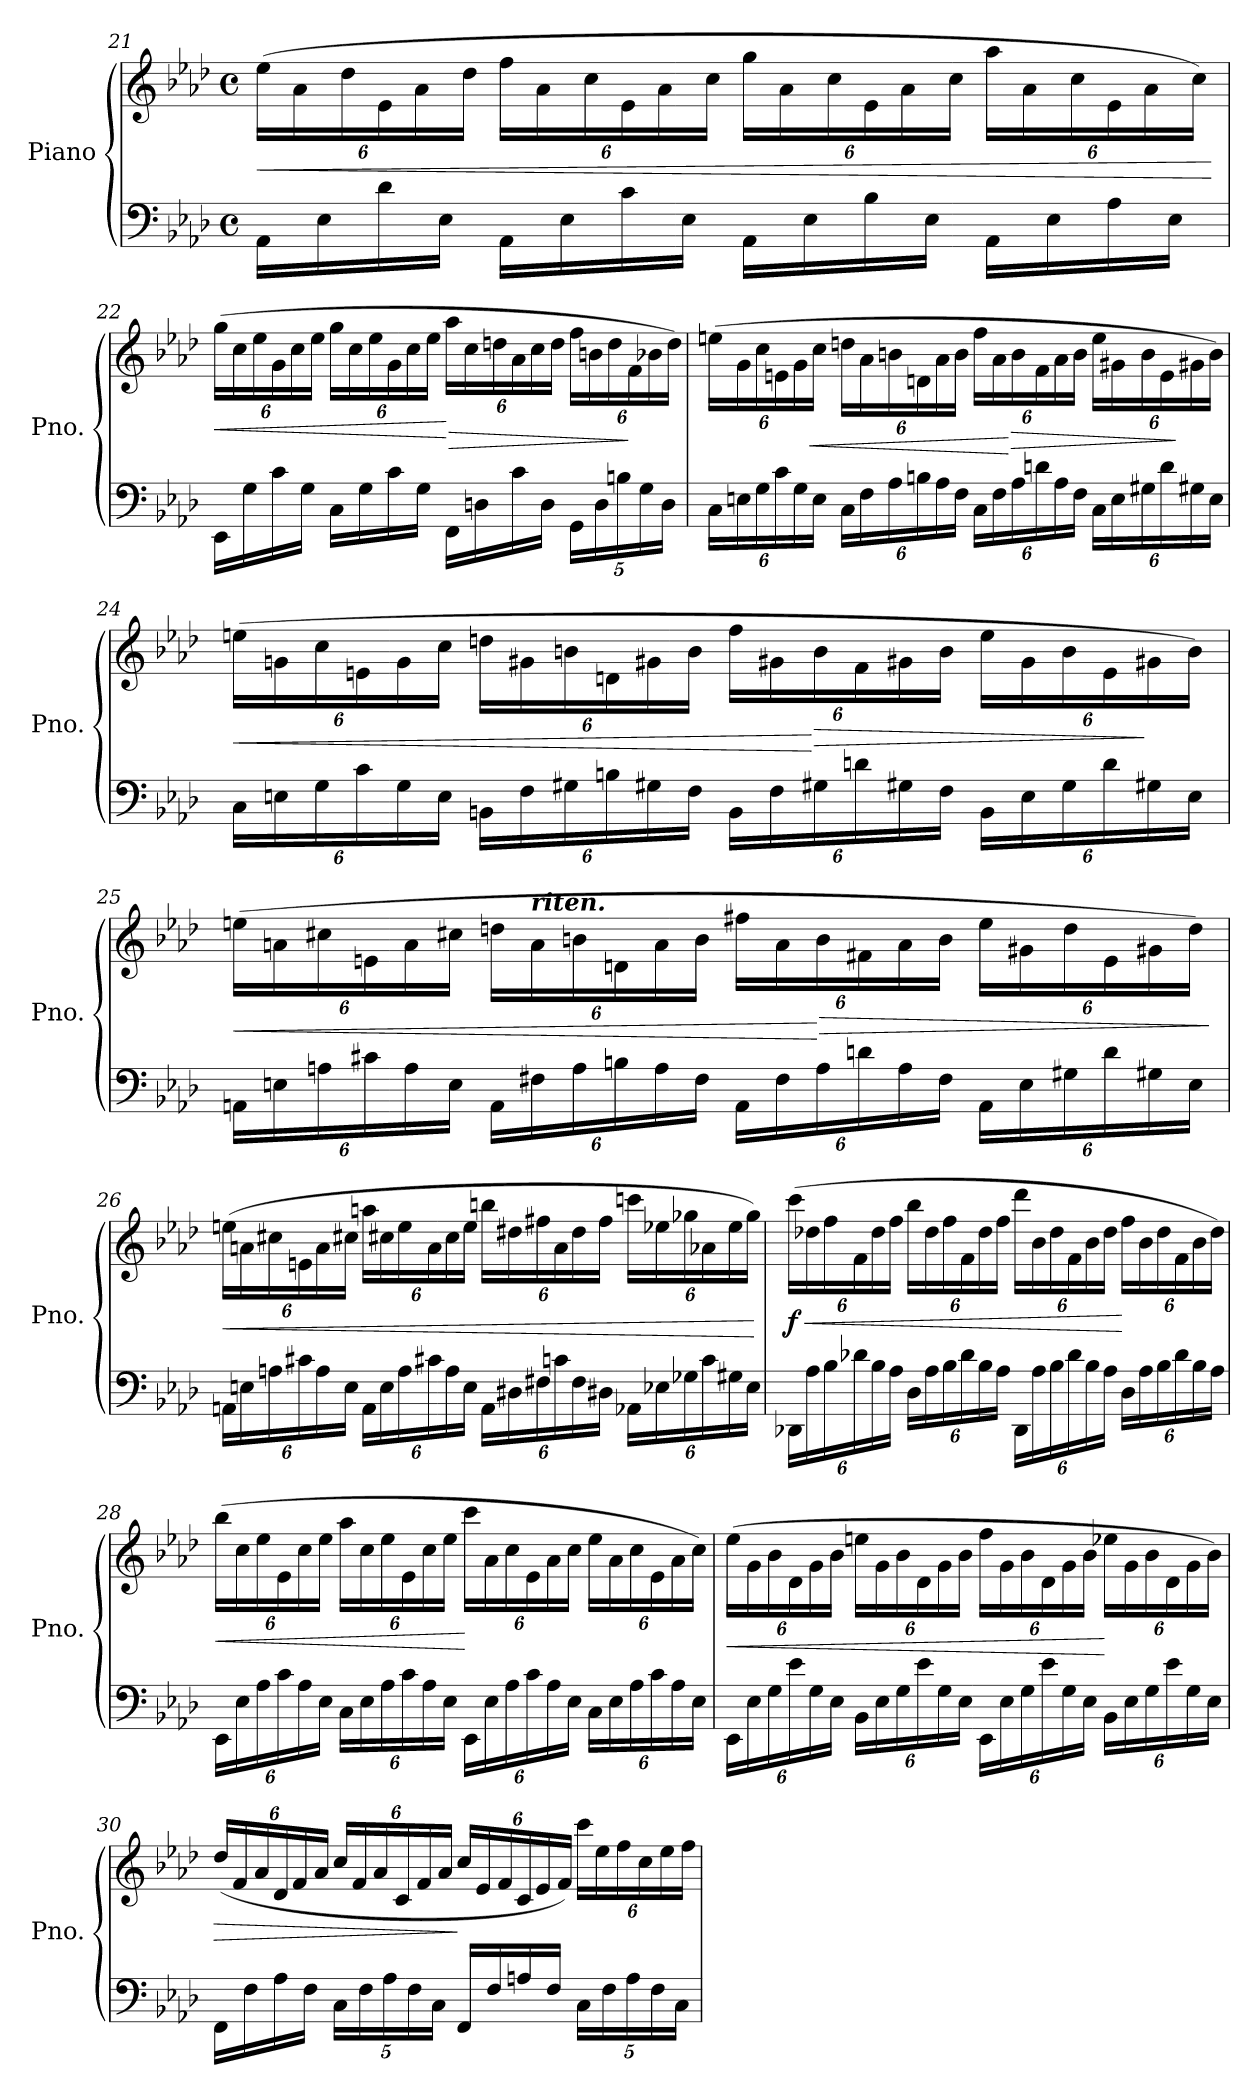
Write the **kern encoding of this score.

**kern	**kern	**dynam
*part1	*part1	*part1
*staff2	*staff1	*staff1/2
*I"Piano	*	*
*I'Pno.	*	*
*clefF4	*clefG2	*
*k[b-e-a-d-]	*k[b-e-a-d-]	*
*M4/4	*M4/4	*
*met(c)	*met(c)	*
*	*Xbrackettup	*
=21	=21	=21
!	!	!LO:HP:b
16AA-\LL	(>24ee-\LL	<
.	24a-!\	.
16E-!\	.	.
.	24dd-!\	.
16d-\	24e-!\	.
.	24a-!\	.
16E-!\JJ	.	.
.	24dd-!\JJ	.
16AA-!\LL	24ff\LL	.
.	24a-!\	.
16E-!\	.	.
.	24cc!\	.
16c\	24e-!\	.
.	24a-!\	.
16E-!\JJ	.	.
.	24cc!\JJ	.
16AA-!\LL	24gg\LL	.
.	24a-!\	.
16E-!\	.	.
.	24cc!\	.
16B-\	24e-!\	.
.	24a-!\	.
16E-!\JJ	.	.
.	24cc!\JJ	.
16AA-!\LL	24aa-\LL	.
.	24a-!\	.
16E-!\	.	.
.	24cc!\	.
16A-\	24e-!\	.
.	24a-!\	.
16E-!\JJ	.	.
.	24cc!\JJ)	.
.	.	[
!!LO:LB:g=z
=22	=22	=22
!	!	!LO:HP:b
16EE-\LL	(>24gg\LL	<
.	24cc!\	.
16G!\	.	.
.	24ee-!\	.
16c!\	24g!\	.
.	24cc!\	.
16G!\JJ	.	.
.	24ee-!\JJ	.
16C!\LL	24gg\LL	.
.	24cc!\	.
16G!\	.	.
.	24ee-!\	.
16c!\	24g!\	.
.	24cc!\	.
16G!\JJ	.	.
.	24ee-!\JJ	.
!	!	!LO:HP:n=1:b
16FF\LL	24aa-\LL	[ >
.	24cc!\	.
16Dn!\	.	.
.	24ddn!\	.
16c!\	24a-!\	.
.	24cc!\	.
16D!\JJ	.	.
.	24dd!\JJ	.
*Xbrackettup	*	*
20GG\LL	24ff\LL	.
.	24bn!\	.
20D!\	.	.
.	24dd!\	.
20Bn!\	.	.
.	24f!\	]
20G!\	.	.
.	24b-X!\	.
20D!\JJ	.	.
.	24dd!\JJ)	.
=23	=23	=23
24C\LL	(>24een\LL	.
24En!\	24g!\	.
24G!\	24cc!\	.
24c!\	24en!\	.
24G!\	24g!\	.
!	!	!LO:HP:b
24E!\JJ	24cc!\JJ	<
24C!\LL	24ddn\LL	.
24F!\	24a-!\	.
24A-!\	24bn!\	.
24Bn!\	24dn!\	.
24A-!\	24a-!\	.
24F!\JJ	24b!\JJ	.
24C!\LL	24ff\LL	.
24F!\	24a-!\	.
!	!	!LO:HP:n=1:b
24A-!\	24b!\	[ >
24dn!\	24f!\	.
24A-!\	24a-!\	.
24F!\JJ	24b!\JJ	.
24C!\LL	24ee\LL	.
24E!\	24g#X!\	.
24G#X!\	24b!\	.
24d!\	24e!\	.
24G#X!\	24g#X!\	]
24E!\JJ	24b!\JJ)	.
!!LO:LB:g=z
=24	=24	=24
!	!	!LO:HP:b
24C\LL	(>24een\LL	<
24En!\	24gn!\	.
24G!\	24cc!\	.
24c!\	24en!\	.
24G!\	24g!\	.
24E!\JJ	24cc!\JJ	.
24BBn!\LL	24ddn\LL	.
24F!\	24g#X!\	.
24G#X!\	24bn!\	.
24Bn!\	24dn!\	.
24G#X!\	24g#X!\	.
24F!\JJ	24b!\JJ	.
24BB!\LL	24ff\LL	.
24F!\	24g#X!\	.
!	!	!LO:HP:n=1:b
24G#X!\	24b!\	[ >
24dn!\	24f!\	.
24G#X!\	24g#X!\	.
24F!\JJ	24b!\JJ	.
24BB!\LL	24ee\LL	.
24E!\	24g#!\	.
24G#!\	24b!\	.
24d!\	24e!\	.
24G#X!\	24g#X!\	]
24E!\JJ	24b!\JJ)	.
=25	=25	=25
!	!	!LO:HP:b
24AAn\LL	(>24een\LL	<
24En!\	24an!\	.
24An!\	24cc#X!\	.
24c#X!\	24en!\	.
24A!\	24a!\	.
24E!\JJ	24cc#X!\JJ	.
24AA!\LL	24ddn\LL	.
!	!LO:TX:a:Bi:t=riten.	!
24F#X!\	24a!\	.
24A!\	24bn!\	.
24Bn!\	24dn!\	.
24A!\	24a!\	.
24F#!\JJ	24b!\JJ	.
24AA!\LL	24ff#X\LL	.
24F#!\	24a!\	.
!	!	!LO:HP:n=1:b
24A!\	24b!\	[ >
24dn!\	24f#X!\	.
24A!\	24a!\	.
24F#!\JJ	24b!\JJ	.
24AA!\LL	24ee\LL	.
24E!\	24g#X!\	.
24G#X!\	24dd!\	.
24d!\	24e!\	.
24G#X!\	24g#X!\	.
24E!\JJ	24dd!\JJ)	.
.	.	]
!!LO:LB:g=z
=26	=26	=26
!	!	!LO:HP:b
24AAn\LL	(>24een\LL	<
24En!\	24an!\	.
24An!\	24cc#X!\	.
24c#X!\	24en!\	.
24A!\	24a!\	.
24E!\JJ	24cc#X!\JJ	.
24AA!\LL	24aan\LL	.
24E!\	24cc#X!\	.
24A!\	24ee!\	.
24c#X!\	24a!\	.
24A!\	24cc#!\	.
24E!\JJ	24ee!\JJ	.
24AA!\LL	24bbn\LL	.
24D#X!\	24dd#X!\	.
24F#X!\	24ff#X!\	.
24cn!\	24a!\	.
24F#!\	24dd#!\	.
24D#X!\JJ	24ff#!\JJ	.
24AA-X!\LL	24cccn\LL	.
24E-X!\	24ee-X!\	.
24G-X!\	24gg-X!\	.
24c!\	24a-X!\	.
24G#X!\	24ee-!\	.
24E-!\JJ	24gg-!\JJ)	.
.	.	[
=27	=27	=27
!	!	!LO:HP:b
!	!	!LO:DY:n=1:b
24DD-X\LL	(>24ccc\LL	< f
24A-!\	24dd-X!\	.
24B-!\	24ff!\	.
24d-X!\	24f!\	.
24B-!\	24dd-!\	.
24A-!\JJ	24ff!\JJ	.
24D-!\LL	24bb-\LL	.
24A-!\	24dd-!\	.
24B-!\	24ff!\	.
24d-!\	24f!\	.
24B-!\	24dd-!\	.
24A-!\JJ	24ff!\JJ	.
24DD-\LL	24ddd-\LL	.
24A-!\	24b-!\	.
24B-!\	24dd-!\	.
24d-!\	24f!\	.
24B-!\	24b-!\	.
24A-!\JJ	24dd-!\JJ	.
24D-!\LL	24ff\LL	[
24A-!\	24b-!\	.
24B-!\	24dd-!\	.
24d-!\	24f!\	.
24B-!\	24b-!\	.
24A-!\JJ	24dd-!\JJ)	.
!!LO:LB:g=z
=28	=28	=28
!	!	!LO:HP:b
24EE-\LL	(>24bb-\LL	<
24E-!\	24cc!\	.
24A-!\	24ee-!\	.
24c!\	24e-!\	.
24A-!\	24cc!\	.
24E-!\JJ	24ee-!\JJ	.
24C!\LL	24aa-\LL	.
24E-!\	24cc!\	.
24A-!\	24ee-!\	.
24c!\	24e-!\	.
24A-!\	24cc!\	.
24E-!\JJ	24ee-!\JJ	.
24EE-\LL	24ccc\LL	[
24E-!\	24a-!\	.
24A-!\	24cc!\	.
24c!\	24e-!\	.
24A-!\	24a-!\	.
24E-!\JJ	24cc!\JJ	.
24C!\LL	24ee-\LL	.
24E-!\	24a-!\	.
24A-!\	24cc!\	.
24c!\	24e-!\	.
24A-!\	24a-!\	.
24E-!\JJ	24cc!\JJ)	.
=29	=29	=29
!	!	!LO:HP:b
24EE-\LL	(>24ee-\LL	<
24E-!\	24g!\	.
24G!\	24b-!\	.
24e-!\	24d-!\	.
24G!\	24g!\	.
24E-!\JJ	24b-!\JJ	.
24BB-!\LL	24een\LL	.
24E-!\	24g!\	.
24G!\	24b-!\	.
24e-!\	24d-!\	.
24G!\	24g!\	.
24E-!\JJ	24b-!\JJ	.
24EE-\LL	24ff\LL	.
24E-!\	24g!\	.
24G!\	24b-!\	.
24e-!\	24d-!\	.
24G!\	24g!\	.
24E-!\JJ	24b-!\JJ	.
24BB-!\LL	24ee-X\LL	[
24E-!\	24g!\	.
24G!\	24b-!\	.
24e-!\	24d-!\	.
24G!\	24g!\	.
24E-!\JJ	24b-!\JJ)	.
!!LO:PB:g=z
=30	=30	=30
!	!	!LO:HP:b
16FF\LL	(>24dd-/LL	>
.	24f!/	.
16F!\	.	.
.	24a-!/	.
16A-!\	24d-!/	.
.	24f!/	.
16F!\JJ	.	.
.	24a-!/JJ	.
20C!\LL	24cc/LL	.
.	24f!/	.
20F!\	.	.
.	24a-!/	.
20A-!\	.	.
.	24c!/	.
20F!\	.	.
.	24f!/	.
20C!\JJ	.	.
.	24a-!/JJ	.
16FF/LL	24cc/LL	]
.	24e-!/	.
16F!/	.	.
.	24f!/	.
16An!/	24c!/	.
.	24e-!/	.
16F!/JJ	.	.
.	24f!/JJ)	.
20C!\LL	24ccc\LL	.
.	24ee-!\	.
20F!\	.	.
.	24ff!\	.
20A!\	.	.
.	24cc!\	.
20F!\	.	.
.	24ee-!\	.
20C!\JJ	.	.
.	24ff!\JJ	.
=	=	=
*-	*-	*-
